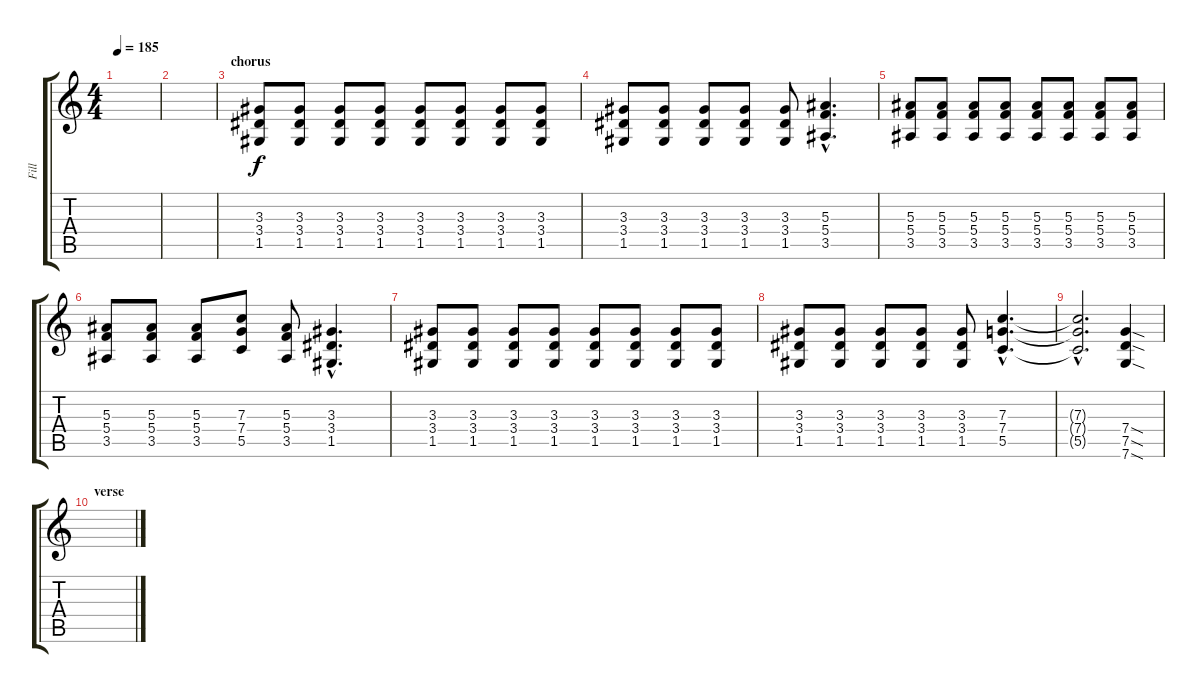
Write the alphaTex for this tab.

\track ("Fill" "Fill") {instrument overdrivenguitar}
\staff {score tabs}
\tuning (D4 A3 F3 C3 G2 C2) {hide}
\ts (4 4)
\tempo 185
\clef g2
\ks c
|
|
\section ("" "chorus")
(3.3 3.4 1.5).8 (3.3 3.4 1.5).8 (3.3 3.4 1.5).8 (3.3 3.4 1.5).8 (3.3 3.4 1.5).8 (3.3 3.4 1.5).8 (3.3 3.4 1.5).8 (3.3 3.4 1.5).8 |
(3.3 3.4 1.5).8 (3.3 3.4 1.5).8 (3.3 3.4 1.5).8 (3.3 3.4 1.5).8 (3.3 3.4 1.5).8 (5.3{hac} 5.4{hac} 3.5{hac}).4{d} |
(5.3 5.4 3.5).8 (5.3 5.4 3.5).8 (5.3 5.4 3.5).8 (5.3 5.4 3.5).8 (5.3 5.4 3.5).8 (5.3 5.4 3.5).8 (5.3 5.4 3.5).8 (5.3 5.4 3.5).8 |
(5.3 5.4 3.5).8 (5.3 5.4 3.5).8 (5.3 5.4 3.5).8 (7.3 7.4 5.5).8 (5.3 5.4 3.5).8 (3.3{hac} 3.4{hac} 1.5{hac}).4{d} |
(3.3 3.4 1.5).8 (3.3 3.4 1.5).8 (3.3 3.4 1.5).8 (3.3 3.4 1.5).8 (3.3 3.4 1.5).8 (3.3 3.4 1.5).8 (3.3 3.4 1.5).8 (3.3 3.4 1.5).8 |
(3.3 3.4 1.5).8 (3.3 3.4 1.5).8 (3.3 3.4 1.5).8 (3.3 3.4 1.5).8 (3.3 3.4 1.5).8 (7.3{hac} 7.4{hac} 5.5{hac}).4{d} |
(7.3{hac t} 7.4{hac t} 5.5{hac t}).2{d} (7.4{sod} 7.5{sod} 7.6{sod}).4 |
\section ("" "verse")
